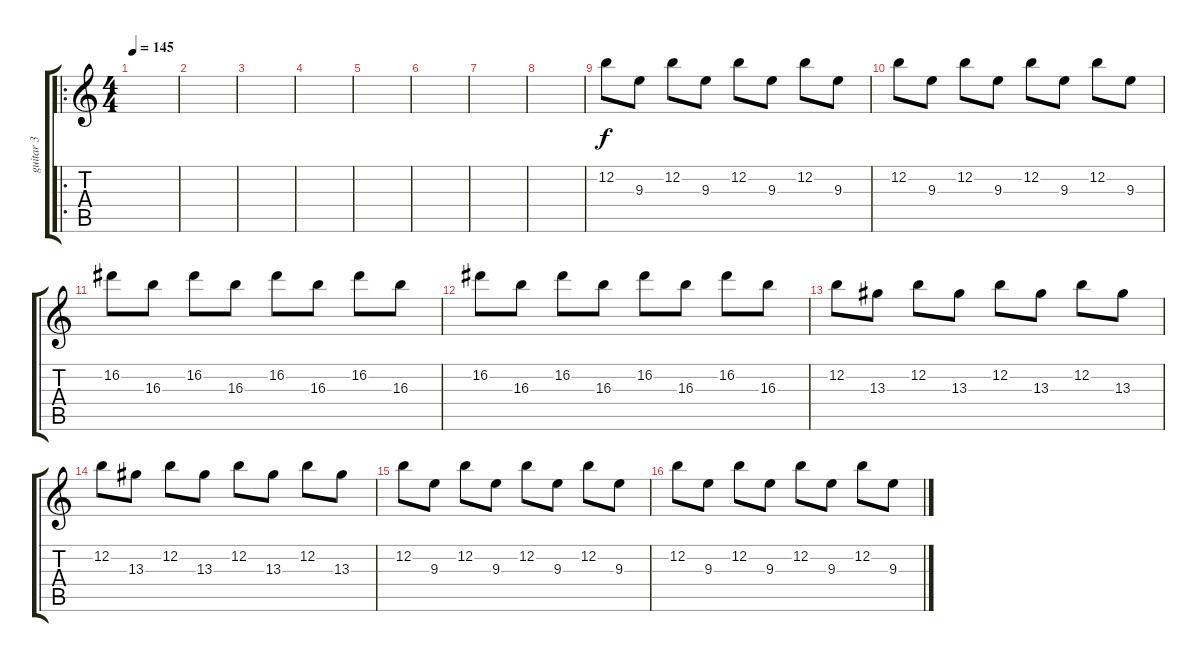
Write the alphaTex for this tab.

\track ("guitar 3" "guitar 3") {instrument acousticguitarnylon}
\staff {score tabs}
\tuning (E4 B3 G3 D3 A2 E2) {hide}
\ro
\ts (4 4)
\tempo 145
\clef g2
\ks c
|
|
|
|
|
|
|
|
12.2.8 9.3.8 12.2.8 9.3.8 12.2.8 9.3.8 12.2.8 9.3.8 |
12.2.8 9.3.8 12.2.8 9.3.8 12.2.8 9.3.8 12.2.8 9.3.8 |
16.2.8 16.3.8 16.2.8 16.3.8 16.2.8 16.3.8 16.2.8 16.3.8 |
16.2.8 16.3.8 16.2.8 16.3.8 16.2.8 16.3.8 16.2.8 16.3.8 |
12.2.8 13.3.8 12.2.8 13.3.8 12.2.8 13.3.8 12.2.8 13.3.8 |
12.2.8 13.3.8 12.2.8 13.3.8 12.2.8 13.3.8 12.2.8 13.3.8 |
12.2.8 9.3.8 12.2.8 9.3.8 12.2.8 9.3.8 12.2.8 9.3.8 |
12.2.8 9.3.8 12.2.8 9.3.8 12.2.8 9.3.8 12.2.8 9.3.8
